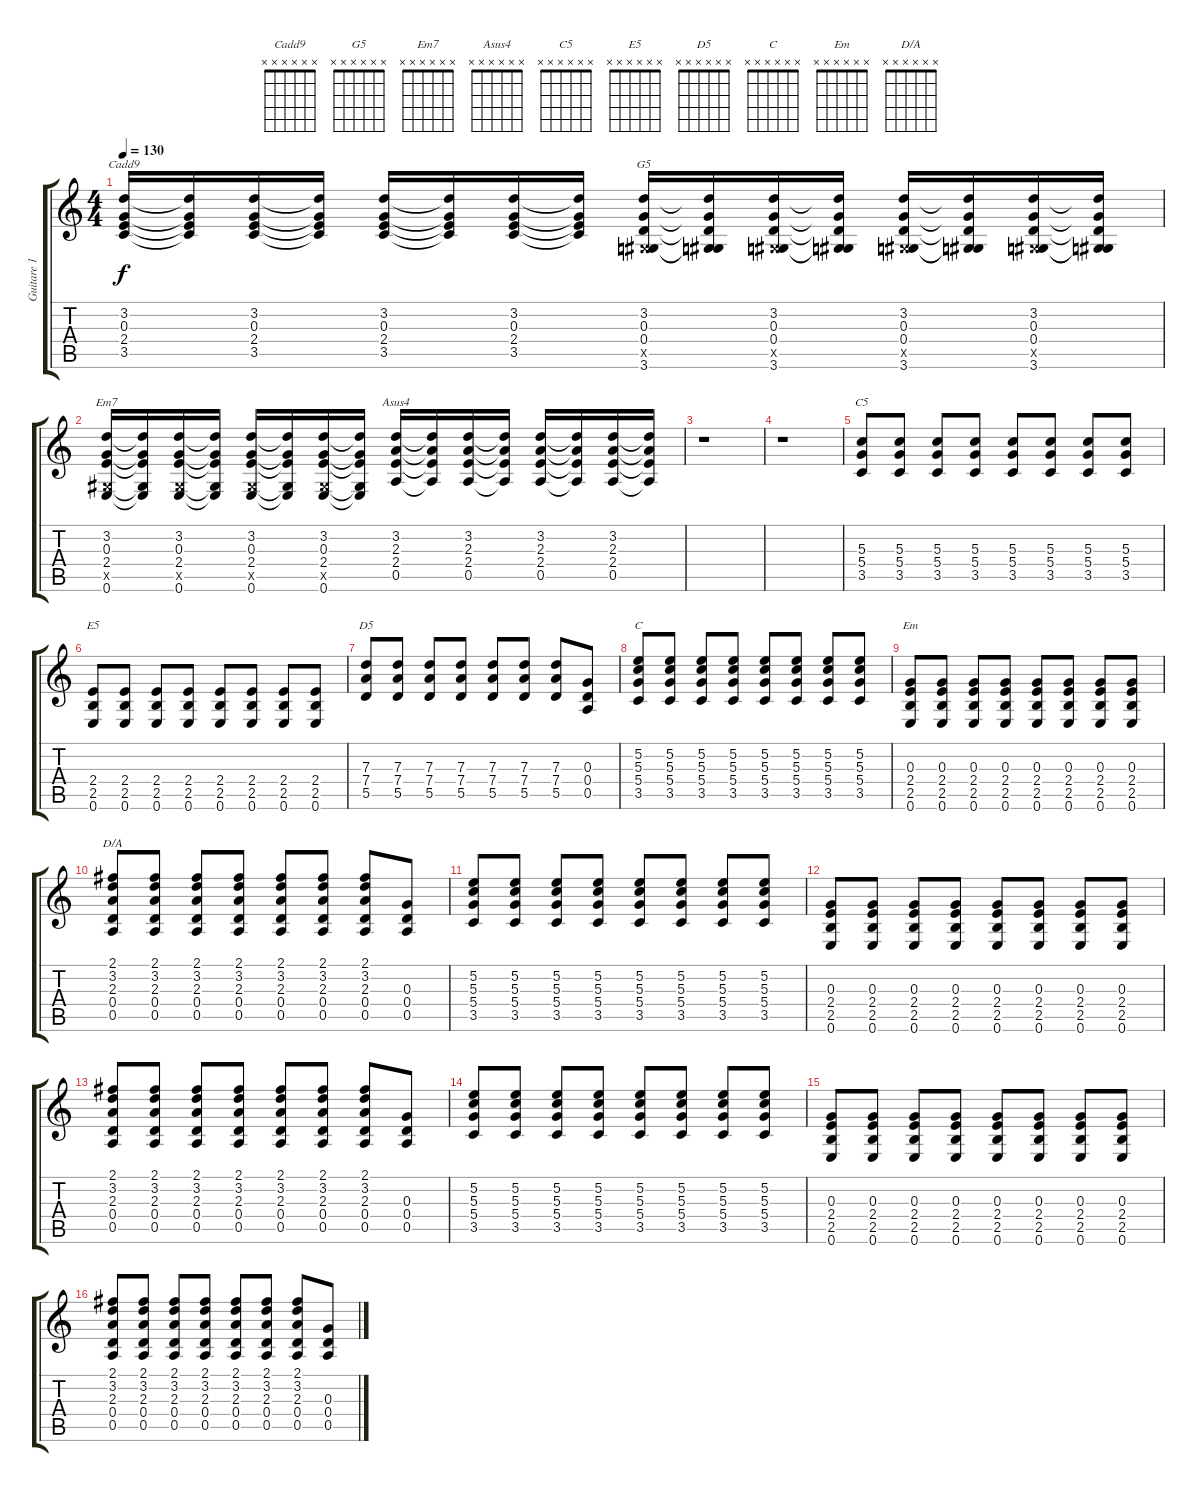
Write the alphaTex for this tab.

\track ("Guitare 1" "Guitare 1") {instrument overdrivenguitar}
\staff {score tabs}
\tuning (E4 B3 G3 D3 A2 E2) {hide}
\chord ("Cadd9" x x x x x x) {firstfret 0}
\chord ("G5" x x x x x x) {firstfret 0}
\chord ("Em7" x x x x x x) {firstfret 0}
\chord ("Asus4" x x x x x x) {firstfret 0}
\chord ("C5" x x x x x x) {firstfret 0}
\chord ("E5" x x x x x x) {firstfret 0}
\chord ("D5" x x x x x x) {firstfret 0}
\chord ("C" x x x x x x) {firstfret 0}
\chord ("Em" x x x x x x) {firstfret 0}
\chord ("D/A" x x x x x x) {firstfret 0}
\ts (4 4)
\tempo 130
\clef g2
\ks c
(3.2 0.3 2.4 3.5).16{ch "Cadd9" dy f} (3.2{t} 0.3{t} 2.4{t} 3.5{t}).16 (3.2 0.3 2.4 3.5).16 (3.2{t} 0.3{t} 2.4{t} 3.5{t}).16 (3.2 0.3 2.4 3.5).16 (3.2{t} 0.3{t} 2.4{t} 3.5{t}).16 (3.2 0.3 2.4 3.5).16 (3.2{t} 0.3{t} 2.4{t} 3.5{t}).16 (3.2 0.3 0.4 -1.5{x} 3.6).16{ch "G5"} (3.2{t} 0.3{t} 0.4{t} -1.5{t} 3.6{t}).16 (3.2 0.3 0.4 -1.5{x} 3.6).16 (3.2{t} 0.3{t} 0.4{t} -1.5{t} 3.6{t}).16 (3.2 0.3 0.4 -1.5{x} 3.6).16 (3.2{t} 0.3{t} 0.4{t} -1.5{t} 3.6{t}).16 (3.2 0.3 0.4 -1.5{x} 3.6).16 (3.2{t} 0.3{t} 0.4{t} -1.5{t} 3.6{t}).16 |
(3.2 0.3 2.4 -1.5{x} 0.6).16{ch "Em7"} (3.2{t} 0.3{t} 2.4{t} -1.5{t} 0.6{t}).16 (3.2 0.3 2.4 -1.5{x} 0.6).16 (3.2{t} 0.3{t} 2.4{t} -1.5{t} 0.6{t}).16 (3.2 0.3 2.4 -1.5{x} 0.6).16 (3.2{t} 0.3{t} 2.4{t} -1.5{t} 0.6{t}).16 (3.2 0.3 2.4 -1.5{x} 0.6).16 (3.2{t} 0.3{t} 2.4{t} -1.5{t} 0.6{t}).16 (3.2 2.3 2.4 0.5).16{ch "Asus4"} (3.2{t} 2.3{t} 2.4{t} 0.5{t}).16 (3.2 2.3 2.4 0.5).16 (3.2{t} 2.3{t} 2.4{t} 0.5{t}).16 (3.2 2.3 2.4 0.5).16 (3.2{t} 2.3{t} 2.4{t} 0.5{t}).16 (3.2 2.3 2.4 0.5).16 (3.2{t} 2.3{t} 2.4{t} 0.5{t}).16 |
r.1 |
r.1 |
(5.3 5.4 3.5).8{ch "C5"} (5.3 5.4 3.5).8 (5.3 5.4 3.5).8 (5.3 5.4 3.5).8 (5.3 5.4 3.5).8 (5.3 5.4 3.5).8 (5.3 5.4 3.5).8 (5.3 5.4 3.5).8 |
(2.4 2.5 0.6).8{ch "E5"} (2.4 2.5 0.6).8 (2.4 2.5 0.6).8 (2.4 2.5 0.6).8 (2.4 2.5 0.6).8 (2.4 2.5 0.6).8 (2.4 2.5 0.6).8 (2.4 2.5 0.6).8 |
(7.3 7.4 5.5).8{ch "D5"} (7.3 7.4 5.5).8 (7.3 7.4 5.5).8 (7.3 7.4 5.5).8 (7.3 7.4 5.5).8 (7.3 7.4 5.5).8 (7.3 7.4 5.5).8 (0.3 0.4 0.5).8 |
(5.2 5.3 5.4 3.5).8{ch "C"} (5.2 5.3 5.4 3.5).8 (5.2 5.3 5.4 3.5).8 (5.2 5.3 5.4 3.5).8 (5.2 5.3 5.4 3.5).8 (5.2 5.3 5.4 3.5).8 (5.2 5.3 5.4 3.5).8 (5.2 5.3 5.4 3.5).8 |
(0.3 2.4 2.5 0.6).8{ch "Em"} (0.3 2.4 2.5 0.6).8 (0.3 2.4 2.5 0.6).8 (0.3 2.4 2.5 0.6).8 (0.3 2.4 2.5 0.6).8 (0.3 2.4 2.5 0.6).8 (0.3 2.4 2.5 0.6).8 (0.3 2.4 2.5 0.6).8 |
(2.1 3.2 2.3 0.4 0.5).8{ch "D/A"} (2.1 3.2 2.3 0.4 0.5).8 (2.1 3.2 2.3 0.4 0.5).8 (2.1 3.2 2.3 0.4 0.5).8 (2.1 3.2 2.3 0.4 0.5).8 (2.1 3.2 2.3 0.4 0.5).8 (2.1 3.2 2.3 0.4 0.5).8 (0.3 0.4 0.5).8 |
(5.2 5.3 5.4 3.5).8 (5.2 5.3 5.4 3.5).8 (5.2 5.3 5.4 3.5).8 (5.2 5.3 5.4 3.5).8 (5.2 5.3 5.4 3.5).8 (5.2 5.3 5.4 3.5).8 (5.2 5.3 5.4 3.5).8 (5.2 5.3 5.4 3.5).8 |
(0.3 2.4 2.5 0.6).8 (0.3 2.4 2.5 0.6).8 (0.3 2.4 2.5 0.6).8 (0.3 2.4 2.5 0.6).8 (0.3 2.4 2.5 0.6).8 (0.3 2.4 2.5 0.6).8 (0.3 2.4 2.5 0.6).8 (0.3 2.4 2.5 0.6).8 |
(2.1 3.2 2.3 0.4 0.5).8 (2.1 3.2 2.3 0.4 0.5).8 (2.1 3.2 2.3 0.4 0.5).8 (2.1 3.2 2.3 0.4 0.5).8 (2.1 3.2 2.3 0.4 0.5).8 (2.1 3.2 2.3 0.4 0.5).8 (2.1 3.2 2.3 0.4 0.5).8 (0.3 0.4 0.5).8 |
(5.2 5.3 5.4 3.5).8 (5.2 5.3 5.4 3.5).8 (5.2 5.3 5.4 3.5).8 (5.2 5.3 5.4 3.5).8 (5.2 5.3 5.4 3.5).8 (5.2 5.3 5.4 3.5).8 (5.2 5.3 5.4 3.5).8 (5.2 5.3 5.4 3.5).8 |
(0.3 2.4 2.5 0.6).8 (0.3 2.4 2.5 0.6).8 (0.3 2.4 2.5 0.6).8 (0.3 2.4 2.5 0.6).8 (0.3 2.4 2.5 0.6).8 (0.3 2.4 2.5 0.6).8 (0.3 2.4 2.5 0.6).8 (0.3 2.4 2.5 0.6).8 |
(2.1 3.2 2.3 0.4 0.5).8 (2.1 3.2 2.3 0.4 0.5).8 (2.1 3.2 2.3 0.4 0.5).8 (2.1 3.2 2.3 0.4 0.5).8 (2.1 3.2 2.3 0.4 0.5).8 (2.1 3.2 2.3 0.4 0.5).8 (2.1 3.2 2.3 0.4 0.5).8 (0.3 0.4 0.5).8
